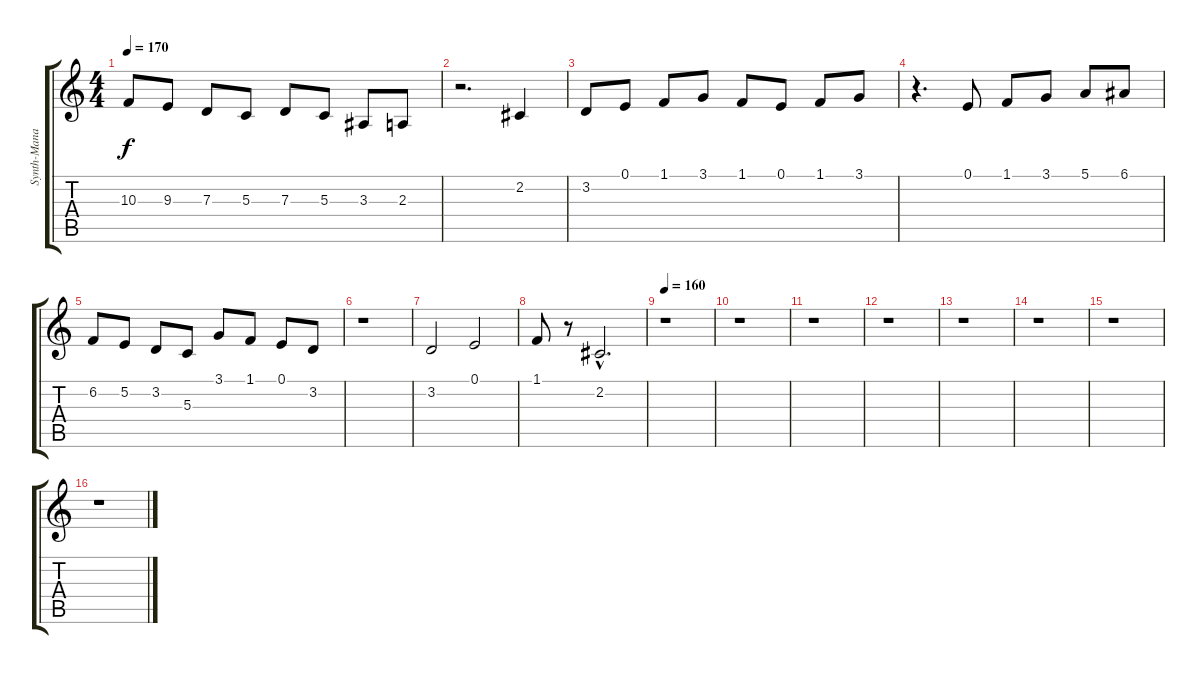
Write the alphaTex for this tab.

\track ("Synth-Mana" "Synth-Mana") {instrument harpsichord}
\staff {score tabs}
\tuning (E4 B3 G3 D3 A2 E2) {hide}
\ts (4 4)
\tempo 170
\clef g2
\ks c
10.3.8{dy f} 9.3.8 7.3.8 5.3.8 7.3.8 5.3.8 3.3.8 2.3.8 |
r.2{d} 2.2.4 |
3.2.8 0.1.8 1.1.8 3.1.8 1.1.8 0.1.8 1.1.8 3.1.8 |
r.4{d} 0.1.8 1.1.8 3.1.8 5.1.8 6.1.8 |
6.2.8 5.2.8 3.2.8 5.3.8 3.1.8 1.1.8 0.1.8 3.2.8 |
r.1 |
3.2.2 0.1.2 |
1.1.8 r.8 2.2{hac}.2{d} |
\tempo 160
r.1 |
r.1 |
r.1 |
r.1 |
r.1 |
r.1 |
r.1 |
r.1
